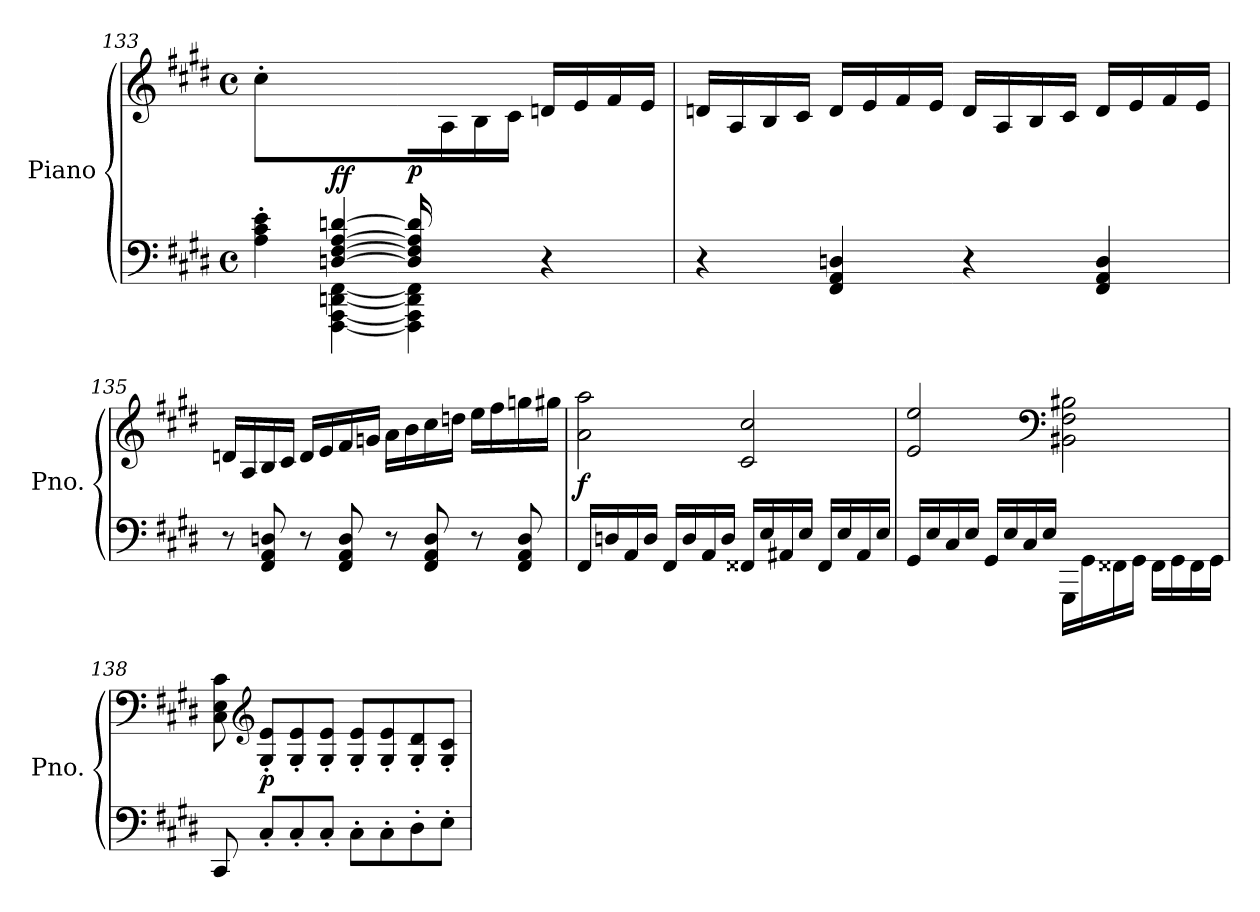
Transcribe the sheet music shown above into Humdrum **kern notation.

**kern	**kern	**dynam
*part1	*part1	*part1
*staff2	*staff1	*staff1/2
*I"Piano	*	*
*I'Pno.	*	*
*clefF4	*clefG2	*
*k[f#c#g#d#]	*k[f#c#g#d#]	*
*M4/4	*M4/4	*
*met(c)	*met(c)	*
=133	=133	=133
*^	*	*
4ryy	4A\' 4c#\' 4e\'	4cc#'\	.
!	!	!	!LO:DY:b
[4Dn/ [4F#/ [4A/ [4dn/	[4FFF#\ [4AAA\ [4DDn\ [4FF#\	4ryy	ff
!	!	!	!LO:DY:b
16D/] 16F#/] 16A/] 16d/]LL	4FFF#\] 4AAA\] 4DD\] 4FF#\]	16ryy	p
4..ryy	.	16A\	.
.	.	16B\	.
.	.	16c#\JJ	.
.	4r	16d/LL	.
.	.	16e/	.
.	.	16f#/	.
.	.	16e/JJ	.
*v	*v	*	*
!!LO:PB:g=z
=134	=134	=134
4r	16dn/LL	.
.	16A/	.
.	16B/	.
.	16c#/JJ	.
4FF#/ 4AA/ 4Dn/	16d/LL	.
.	16e/	.
.	16f#/	.
.	16e/JJ	.
4r	16d/LL	.
.	16A/	.
.	16B/	.
.	16c#/JJ	.
4FF#/ 4AA/ 4D/	16d/LL	.
.	16e/	.
.	16f#/	.
.	16e/JJ	.
=135	=135	=135
8r	16dn/LL	.
.	16A/	.
8FF#/ 8AA/ 8Dn/	16B/	.
.	16c#/JJ	.
8r	16d/LL	.
.	16e/	.
8FF#/ 8AA/ 8D/	16f#/	.
.	16gn/JJ	.
8r	16a\LL	.
.	16b\	.
8FF#/ 8AA/ 8D/	16cc#\	.
.	16ddn\JJ	.
8r	16ee\LL	.
.	16ff#\	.
8FF#/ 8AA/ 8D/	16ggn\	.
.	16gg#X\JJ	.
=136	=136	=136
!	!	!LO:DY:b
16FF#/LL	2a\ 2aa\	f
16Dn/	.	.
16AA/	.	.
16D/JJ	.	.
16FF#/LL	.	.
16D/	.	.
16AA/	.	.
16D/JJ	.	.
16FF##X/LL	2c#/ 2cc#/	.
16E/	.	.
16AA#X/	.	.
16E/JJ	.	.
16FF##/LL	.	.
16E/	.	.
16AA#/	.	.
16E/JJ	.	.
!!LO:LB:g=z
=137	=137	=137
16GG#/LL	2e/ 2ee/	.
16E/	.	.
16C#/	.	.
16E/JJ	.	.
16GG#/LL	.	.
16E/	.	.
16C#/	.	.
16E/JJ	.	.
*	*clefF4	*
16GGG#\LL	2BB#X\ 2F#\ 2B#X\	.
16GG#\	.	.
16FF##X\	.	.
16GG#\JJ	.	.
16FF##\LL	.	.
16GG#\	.	.
16FF##\	.	.
16GG#\JJ	.	.
=138	=138	=138
8CC#/	8C#\ 8E\ 8c#\	.
*	*clefG2	*
!	!	!LO:DY:a=2
8C#'/L	8G#/' 8e/'L	p
8C#'/	8G#/' 8e/'	.
8C#'/J	8G#/' 8e/'J	.
8C#'\L	8G#/' 8e/'L	.
8C#'\	8G#/' 8e/'	.
8D#'\	8G#/' 8d#/'	.
8E'\J	8G#/' 8c#/'J	.
=	=	=
*-	*-	*-
